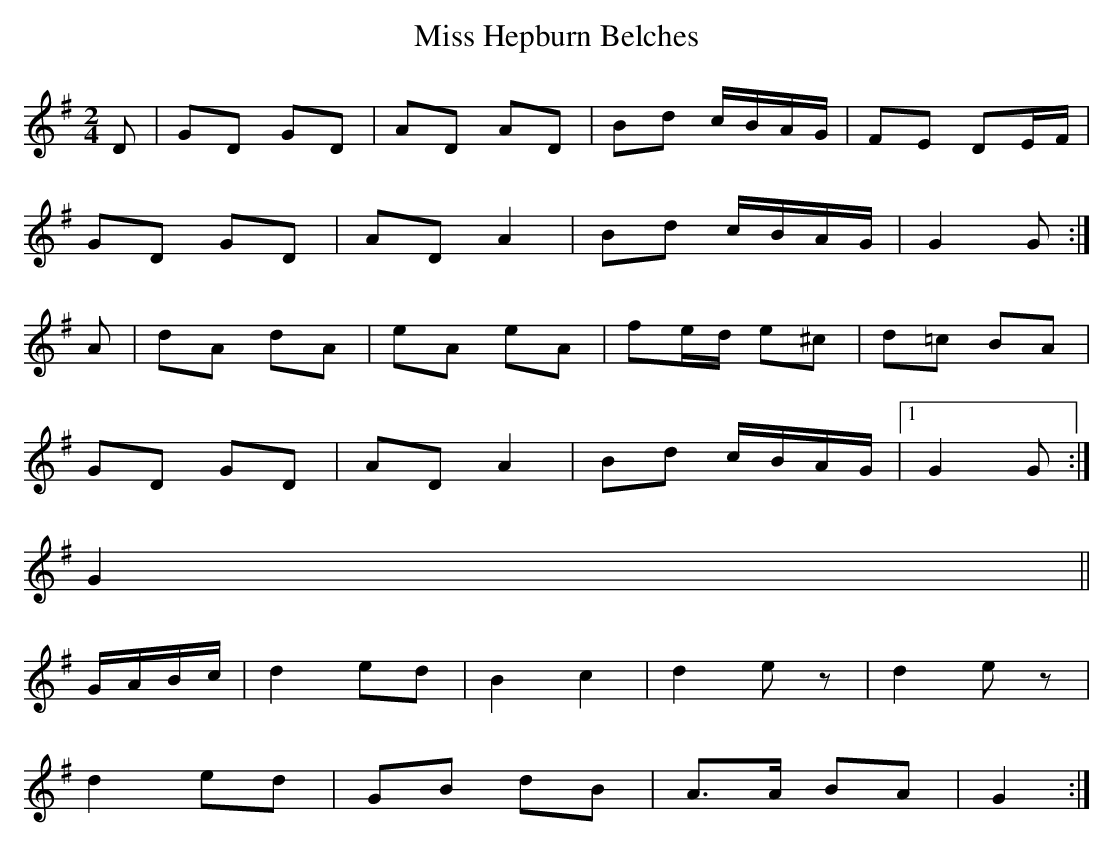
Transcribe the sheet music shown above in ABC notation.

X:1
T:Miss Hepburn Belches
M:2/4
L:1/8
K:G
D    | GD GD | AD AD | Bd c/B/A/G/ | FE  DE/F/ |
       GD GD | AD A2 | Bd c/B/A/G/ | G2  G    :|
A    | dA dA | eA eA | fe/d/ e^c   | d=c BA    |
       GD GD | AD A2 | Bd c/B/A/G/ |1 G2  G   :|
                                    2 G2      ||
G/A/B/c/ | d2 ed | B2 c2 | d2 ez   | d2  ez    |
           d2 ed | GB dB | A>A BA  | G2       :|
